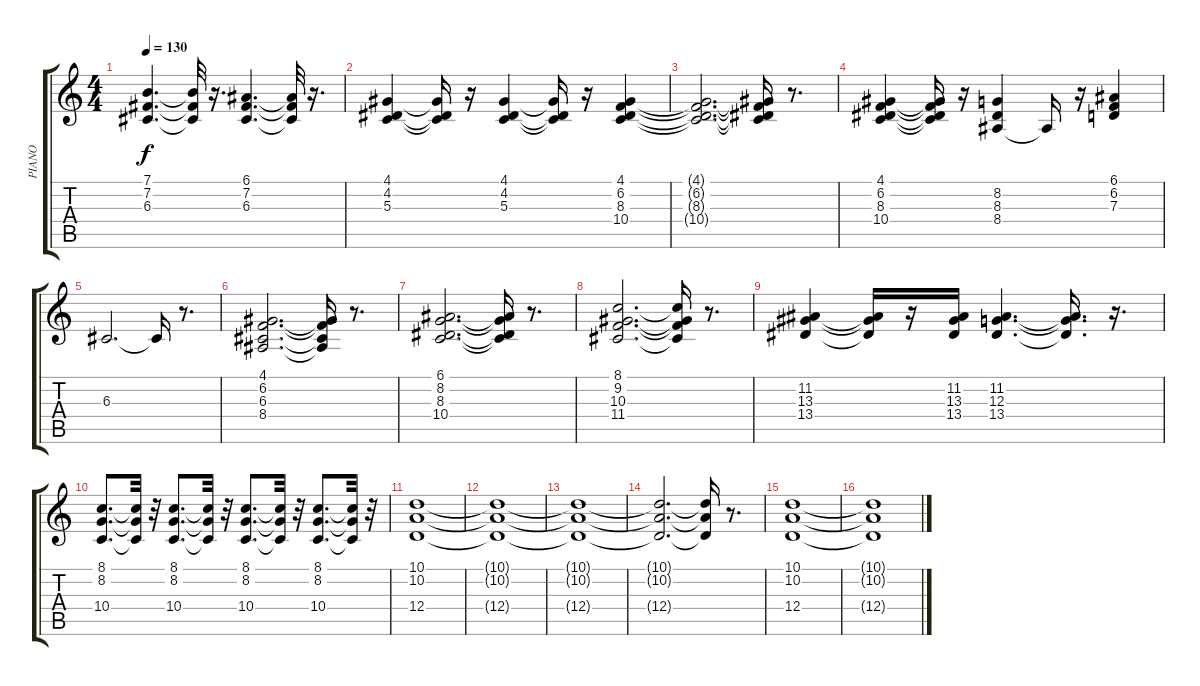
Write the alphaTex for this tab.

\track ("PIANO" "PIANO") {instrument electricgrandpiano}
\staff {score tabs}
\tuning (E4 B3 G3 D3 A2 E2) {hide}
\ts (4 4)
\tempo 130
\clef g2
\ks c
(7.1 7.2 6.3).4{d dy f} (7.1{t} 7.2{t} 6.3{t}).32 r.16{d} (6.1 7.2 6.3).4{d} (6.1{t} 7.2{t} 6.3{t}).32 r.16{d} |
(4.1 4.2 5.3).4 (4.1{t} 4.2{t} 5.3{t}).16 r.16 (4.1 4.2 5.3).4 (4.1{t} 4.2{t} 5.3{t}).16 r.16 (4.1 6.2 8.3 10.4).4 |
(4.1{t} 6.2{t} 8.3{t} 10.4{t}).2{d} (4.1{t} 6.2{t} 8.3{t} 10.4{t}).16 r.8{d} |
(4.1 6.2 8.3 10.4).4 (4.1{t} 6.2{t} 8.3{t} 10.4{t}).16 r.16 (8.2 8.3 8.4).4 8.4{t}.16 r.16 (6.1 6.2 7.3).4 |
6.3.2{d} 6.3{t}.16 r.8{d} |
(4.1 6.2 6.3 8.4).2{d} (4.1{t} 6.2{t} 6.3{t} 8.4{t}).16 r.8{d} |
(6.1 8.2 8.3 10.4).2{d} (6.1{t} 8.2{t} 8.3{t} 10.4{t}).16 r.8{d} |
(8.1 9.2 10.3 11.4).2{d} (8.1{t} 9.2{t} 10.3{t} 11.4{t}).16 r.8{d} |
(11.2 13.3 13.4).4 (11.2{t} 13.3{t} 13.4{t}).16 r.16 (11.2 13.3 13.4).16 (11.2 12.3 13.4).4{d} (11.2{t} 12.3{t} 13.4{t}).16{d} r.16{d} |
(8.1 8.2 10.4).8{d} (8.1{t} 8.2{t} 10.4{t}).32 r.32 (8.1 8.2 10.4).8{d} (8.1{t} 8.2{t} 10.4{t}).32 r.32 (8.1 8.2 10.4).8{d} (8.1{t} 8.2{t} 10.4{t}).32 r.32 (8.1 8.2 10.4).8{d} (8.1{t} 8.2{t} 10.4{t}).32 r.32 |
(10.1 10.2 12.4).1 |
(10.1{t} 10.2{t} 12.4{t}).1 |
(10.1{t} 10.2{t} 12.4{t}).1 |
(10.1{t} 10.2{t} 12.4{t}).2{d} (10.1{t} 10.2{t} 12.4{t}).16 r.8{d} |
(10.1 10.2 12.4).1 |
(10.1{t} 10.2{t} 12.4{t}).1
